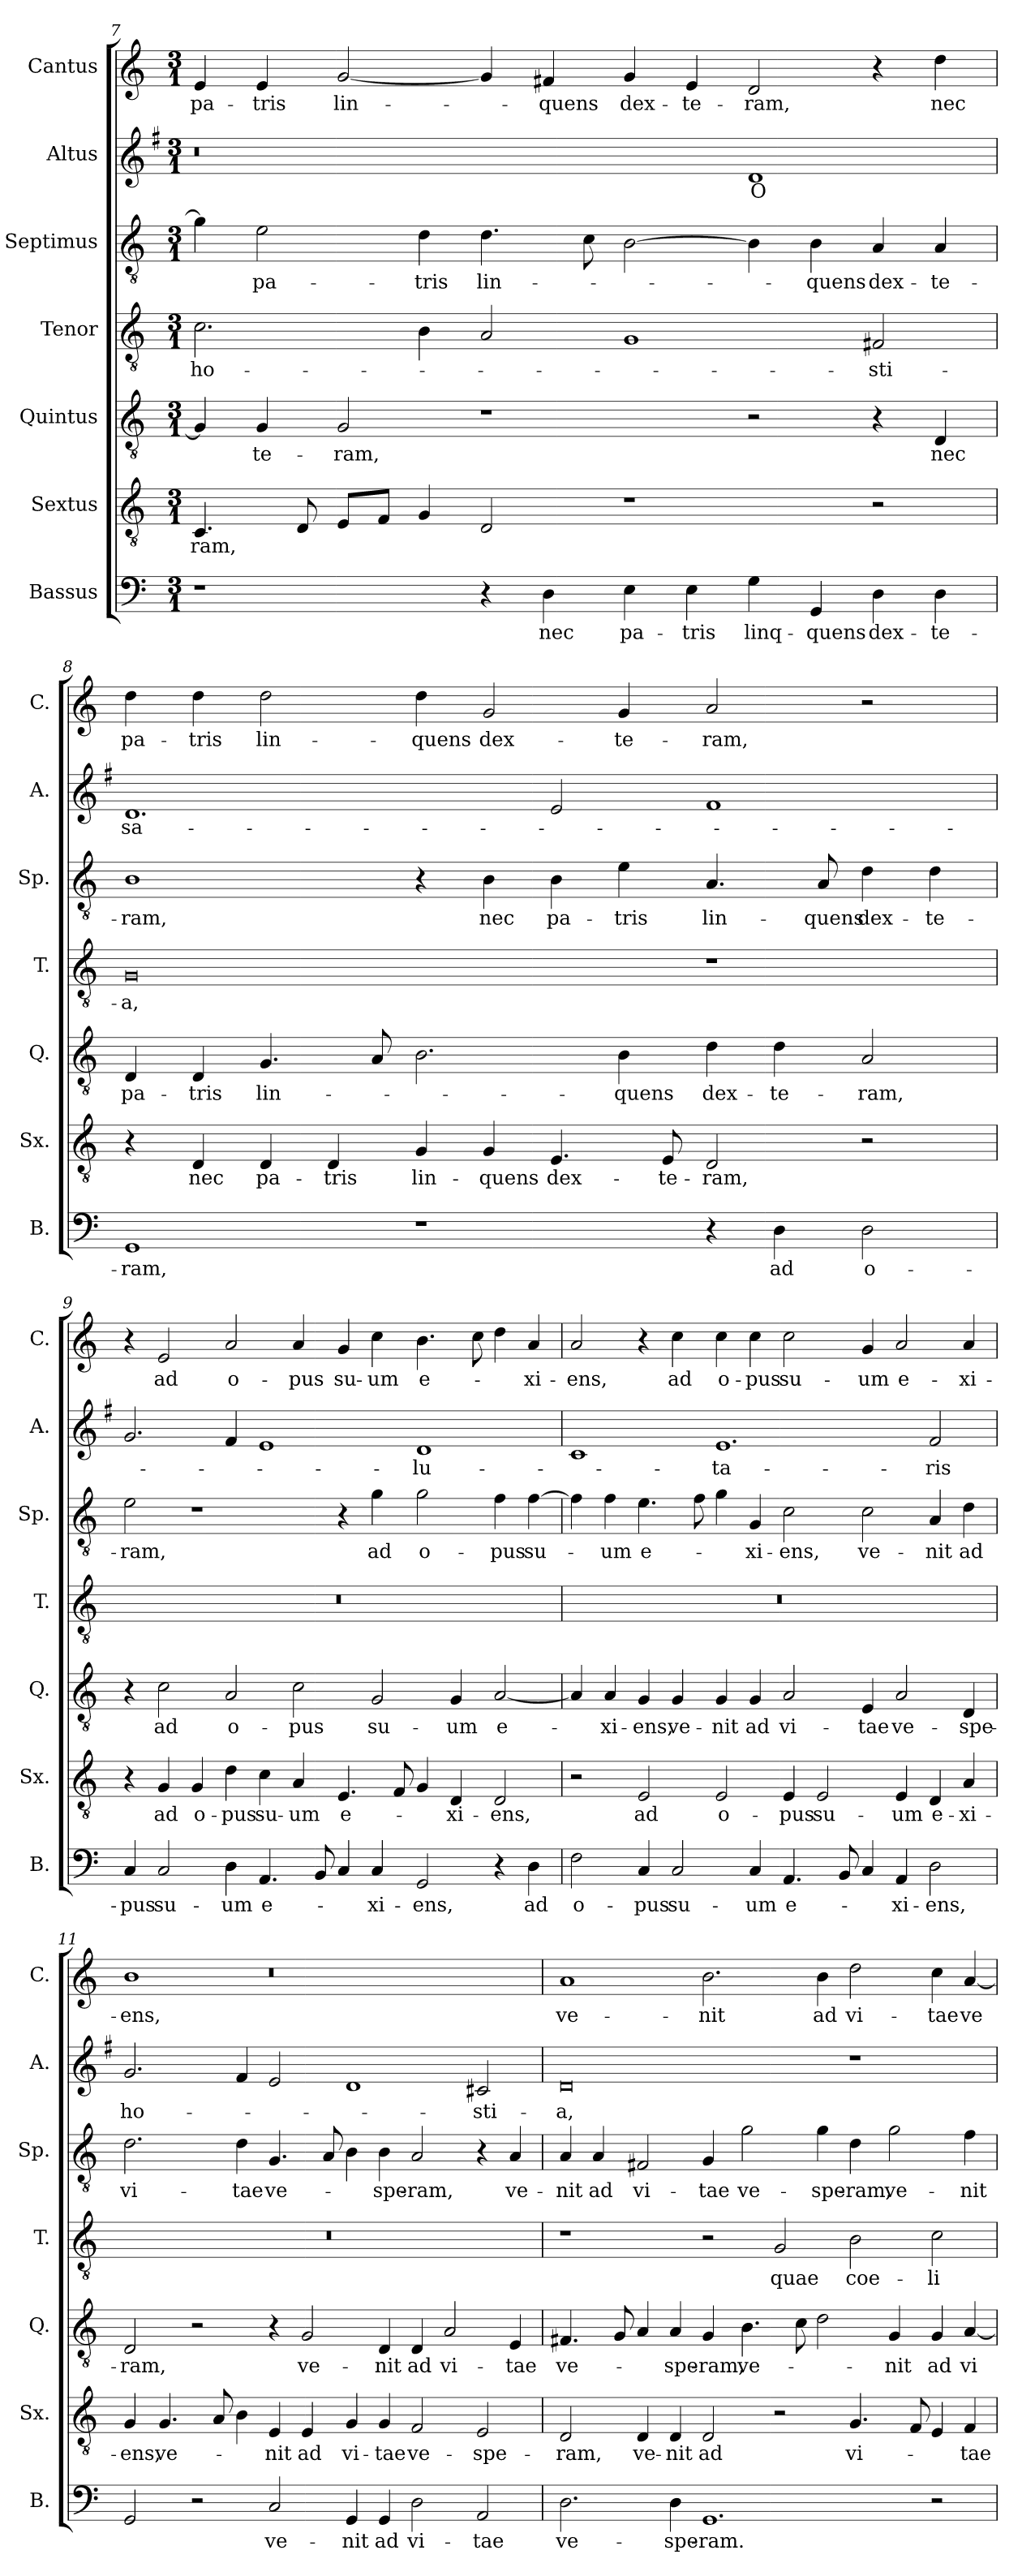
**kern	**text	**kern	**text	**kern	**text	**kern	**text	**kern	**text	**kern	**text	**kern	**text
*part7	*part7	*part6	*part6	*part5	*part5	*part4	*part4	*part3	*part3	*part2	*part2	*part1	*part1
*staff7	*staff7	*staff6	*staff6	*staff5	*staff5	*staff4	*staff4	*staff3	*staff3	*staff2	*staff2	*staff1	*staff1
*I"Bassus	*	*I"Sextus	*	*I"Quintus	*	*I"Tenor	*	*I"Septimus	*	*I"Altus	*	*I"Cantus	*
*I'B.	*	*I'Sx.	*	*I'Q.	*	*I'T.	*	*I'Sp.	*	*I'A.	*	*I'C.	*
*clefF4	*	*clefGv2	*	*clefGv2	*	*clefGv2	*	*clefGv2	*	*clefG2	*	*clefG2	*
*k[]	*	*k[]	*	*k[]	*	*k[]	*	*k[]	*	*k[f#]	*	*k[]	*
*M3/1	*	*M3/1	*	*M3/1	*	*M3/1	*	*M3/1	*	*M3/1	*	*M3/1	*
=7	=7	=7	=7	=7	=7	=7	=7	=7	=7	=7	=7	=7	=7
!	!	!	!LO:LY:b	!	!	!	!LO:LY:b	!	!	!	!	!	!LO:LY:b
1r	.	4.C/	-ram,	4G/]	.	2.c\	ho-	4g\]	.	0r	.	4e/	pa-
!	!	!	!	!	!LO:LY:b	!	!	!	!LO:LY:b	!	!	!	!LO:LY:b
.	.	.	.	4G/	-te-	.	.	2e\	pa-	.	.	4e/	-tris
.	.	8D/	.	.	.	.	.	.	.	.	.	.	.
!	!	!	!	!	!LO:LY:b	!	!	!	!	!	!	!	!LO:LY:b
.	.	8E/L	.	2G/	-ram,	.	.	.	.	.	.	[2g/	lin-
.	.	8F/J	.	.	.	.	.	.	.	.	.	.	.
!	!	!	!	!	!	!	!	!	!LO:LY:b	!	!	!	!
.	.	4G/	.	.	.	4B\	.	4d\	-tris	.	.	.	.
!	!	!	!	!	!	!	!	!	!LO:LY:b	!	!	!	!
4r	.	2D/	.	1r	.	2A/	.	4.d\	lin-	.	.	4g/]	.
!	!LO:LY:b	!	!	!	!	!	!	!	!	!	!	!	!LO:LY:b
4D\	nec	.	.	.	.	.	.	.	.	.	.	4f#X/	-quens
.	.	.	.	.	.	.	.	8c\	.	.	.	.	.
!	!LO:LY:b	!	!	!	!	!	!	!	!	!	!	!	!LO:LY:b
4E\	pa-	1r	.	.	.	1G	.	[2B\	.	.	.	4g/	dex-
!	!LO:LY:b	!	!	!	!	!	!	!	!	!	!	!	!LO:LY:b
4E\	-tris	.	.	.	.	.	.	.	.	.	.	4e/	-te-
!	!LO:LY:b	!	!	!	!	!	!	!	!	!	!LO:LY:b	!	!LO:LY:b
4G\	linq-	.	.	2r	.	.	.	4B\]	.	1d	O	2d/	-ram,
!	!LO:LY:b	!	!	!	!	!	!	!	!LO:LY:b	!	!	!	!
4GG/	-quens	.	.	.	.	.	.	4B\	-quens	.	.	.	.
!	!LO:LY:b	!	!	!	!	!	!LO:LY:b	!	!LO:LY:b	!	!	!	!
4D\	dex-	2r	.	4r	.	2F#X/	-sti-	4A/	dex-	.	.	4r	.
!	!LO:LY:b	!	!	!	!LO:LY:b	!	!	!	!LO:LY:b	!	!	!	!LO:LY:b
4D\	-te-	.	.	4D/	nec	.	.	4A/	-te-	.	.	4dd\	nec
!!LO:LB:g=z
=8	=8	=8	=8	=8	=8	=8	=8	=8	=8	=8	=8	=8	=8
!	!LO:LY:b	!	!	!	!LO:LY:b	!	!LO:LY:b	!	!LO:LY:b	!	!LO:LY:b	!	!LO:LY:b
1GG	-ram,	4r	.	4D/	pa-	0G	-a,	1B	-ram,	1.d	sa-	4dd\	pa-
!	!	!	!LO:LY:b	!	!LO:LY:b	!	!	!	!	!	!	!	!LO:LY:b
.	.	4D/	nec	4D/	-tris	.	.	.	.	.	.	4dd\	-tris
!	!	!	!LO:LY:b	!	!LO:LY:b	!	!	!	!	!	!	!	!LO:LY:b
.	.	4D/	pa-	4.G/	lin-	.	.	.	.	.	.	2dd\	lin-
!	!	!	!LO:LY:b	!	!	!	!	!	!	!	!	!	!
.	.	4D/	-tris	.	.	.	.	.	.	.	.	.	.
.	.	.	.	8A/	.	.	.	.	.	.	.	.	.
!	!	!	!LO:LY:b	!	!	!	!	!	!	!	!	!	!LO:LY:b
1r	.	4G/	lin-	2.B\	.	.	.	4r	.	.	.	4dd\	-quens
!	!	!	!LO:LY:b	!	!	!	!	!	!LO:LY:b	!	!	!	!LO:LY:b
.	.	4G/	-quens	.	.	.	.	4B\	nec	.	.	2g/	dex-
!	!	!	!LO:LY:b	!	!	!	!	!	!LO:LY:b	!	!	!	!
.	.	4.E/	dex-	.	.	.	.	4B\	pa-	2e/	.	.	.
!	!	!	!	!	!LO:LY:b	!	!	!	!LO:LY:b	!	!	!	!LO:LY:b
.	.	.	.	4B\	-quens	.	.	4e\	-tris	.	.	4g/	-te-
!	!	!	!LO:LY:b	!	!	!	!	!	!	!	!	!	!
.	.	8E/	-te-	.	.	.	.	.	.	.	.	.	.
!	!	!	!LO:LY:b	!	!LO:LY:b	!	!	!	!LO:LY:b	!	!	!	!LO:LY:b
4r	.	2D/	-ram,	4d\	dex-	1r	.	4.A/	lin-	1f#	.	2a/	-ram,
!	!LO:LY:b	!	!	!	!LO:LY:b	!	!	!	!	!	!	!	!
4D\	ad	.	.	4d\	-te-	.	.	.	.	.	.	.	.
!	!	!	!	!	!	!	!	!	!LO:LY:b	!	!	!	!
.	.	.	.	.	.	.	.	8A/	-quens	.	.	.	.
!	!LO:LY:b	!	!	!	!LO:LY:b	!	!	!	!LO:LY:b	!	!	!	!
2D\	o-	2r	.	2A/	-ram,	.	.	4d\	dex-	.	.	2r	.
!	!	!	!	!	!	!	!	!	!LO:LY:b	!	!	!	!
.	.	.	.	.	.	.	.	4d\	-te-	.	.	.	.
=9	=9	=9	=9	=9	=9	=9	=9	=9	=9	=9	=9	=9	=9
!	!LO:LY:b	!	!	!	!	!	!	!	!LO:LY:b	!	!	!	!
4C/	-pus	4r	.	4r	.	0.r	.	2e\	-ram,	2.g/	.	4r	.
!	!LO:LY:b	!	!LO:LY:b	!	!LO:LY:b	!	!	!	!	!	!	!	!LO:LY:b
2C/	su-	4G/	ad	2c\	ad	.	.	.	.	.	.	2e/	ad
!	!	!	!LO:LY:b	!	!	!	!	!	!	!	!	!	!
.	.	4G/	o-	.	.	.	.	1r	.	.	.	.	.
!	!LO:LY:b	!	!LO:LY:b	!	!LO:LY:b	!	!	!	!	!	!	!	!LO:LY:b
4D\	-um	4d\	-pus	2A/	o-	.	.	.	.	4f#/	.	2a/	o-
!	!LO:LY:b	!	!LO:LY:b	!	!	!	!	!	!	!	!	!	!
4.AA/	e-	4c\	su-	.	.	.	.	.	.	1e	.	.	.
!	!	!	!LO:LY:b	!	!LO:LY:b	!	!	!	!	!	!	!	!LO:LY:b
.	.	4A/	-um	2c\	-pus	.	.	.	.	.	.	4a/	-pus
8BB/	.	.	.	.	.	.	.	.	.	.	.	.	.
!	!	!	!LO:LY:b	!	!	!	!	!	!	!	!	!	!LO:LY:b
4C/	.	4.E/	e-	.	.	.	.	4r	.	.	.	4g/	su-
!	!LO:LY:b	!	!	!	!LO:LY:b	!	!	!	!LO:LY:b	!	!	!	!LO:LY:b
4C/	-xi-	.	.	2G/	su-	.	.	4g\	ad	.	.	4cc\	-um
.	.	8F/	.	.	.	.	.	.	.	.	.	.	.
!	!LO:LY:b	!	!	!	!	!	!	!	!LO:LY:b	!	!LO:LY:b	!	!LO:LY:b
2GG/	-ens,	4G/	.	.	.	.	.	2g\	o-	1d	-lu-	4.b\	e-
!	!	!	!LO:LY:b	!	!LO:LY:b	!	!	!	!	!	!	!	!
.	.	4D/	-xi-	4G/	-um	.	.	.	.	.	.	.	.
.	.	.	.	.	.	.	.	.	.	.	.	8cc\	.
!	!	!	!LO:LY:b	!	!LO:LY:b	!	!	!	!LO:LY:b	!	!	!	!
4r	.	2D/	-ens,	[2A/	e-	.	.	4f\	-pus	.	.	4dd\	.
!	!LO:LY:b	!	!	!	!	!	!	!	!LO:LY:b	!	!	!	!LO:LY:b
4D\	ad	.	.	.	.	.	.	[4f\	su-	.	.	4a/	-xi-
!!LO:PB:g=z
=10	=10	=10	=10	=10	=10	=10	=10	=10	=10	=10	=10	=10	=10
!	!LO:LY:b	!	!	!	!	!	!	!	!	!	!	!	!LO:LY:b
2F\	o-	2r	.	4A/]	.	0.r	.	4f\]	.	1c	.	2a/	-ens,
!	!	!	!	!	!LO:LY:b	!	!	!	!LO:LY:b	!	!	!	!
.	.	.	.	4A/	-xi-	.	.	4f\	-um	.	.	.	.
!	!LO:LY:b	!	!LO:LY:b	!	!LO:LY:b	!	!	!	!LO:LY:b	!	!	!	!
4C/	-pus	2E/	ad	4G/	-ens,	.	.	4.e\	e-	.	.	4r	.
!	!LO:LY:b	!	!	!	!LO:LY:b	!	!	!	!	!	!	!	!LO:LY:b
2C/	su-	.	.	4G/	ve-	.	.	.	.	.	.	4cc\	ad
.	.	.	.	.	.	.	.	8f\	.	.	.	.	.
!	!	!	!LO:LY:b	!	!LO:LY:b	!	!	!	!	!	!LO:LY:b	!	!LO:LY:b
.	.	2E/	o-	4G/	-nit	.	.	4g\	.	1.e	-ta-	4cc\	o-
!	!LO:LY:b	!	!	!	!LO:LY:b	!	!	!	!LO:LY:b	!	!	!	!LO:LY:b
4C/	-um	.	.	4G/	ad	.	.	4G/	-xi-	.	.	4cc\	-pus
!	!LO:LY:b	!	!LO:LY:b	!	!LO:LY:b	!	!	!	!LO:LY:b	!	!	!	!LO:LY:b
4.AA/	e-	4E/	-pus	2A/	vi-	.	.	2c\	-ens,	.	.	2cc\	su-
!	!	!	!LO:LY:b	!	!	!	!	!	!	!	!	!	!
.	.	2E/	su-	.	.	.	.	.	.	.	.	.	.
8BB/	.	.	.	.	.	.	.	.	.	.	.	.	.
!	!	!	!	!	!LO:LY:b	!	!	!	!LO:LY:b	!	!	!	!LO:LY:b
4C/	.	.	.	4E/	-tae	.	.	2c\	ve-	.	.	4g/	-um
!	!LO:LY:b	!	!LO:LY:b	!	!LO:LY:b	!	!	!	!	!	!	!	!LO:LY:b
4AA/	-xi-	4E/	-um	2A/	ve-	.	.	.	.	.	.	2a/	e-
!	!LO:LY:b	!	!LO:LY:b	!	!	!	!	!	!LO:LY:b	!	!LO:LY:b	!	!
2D\	-ens,	4D/	e-	.	.	.	.	4A/	-nit	2f#/	-ris	.	.
!	!	!	!LO:LY:b	!	!LO:LY:b	!	!	!	!LO:LY:b	!	!	!	!LO:LY:b
.	.	4A/	-xi-	4D/	-spe-	.	.	4d\	ad	.	.	4a/	-xi-
=11	=11	=11	=11	=11	=11	=11	=11	=11	=11	=11	=11	=11	=11
!	!	!	!LO:LY:b	!	!LO:LY:b	!	!	!	!LO:LY:b	!	!LO:LY:b	!	!LO:LY:b
2GG/	.	4G/	-ens,	2D/	-ram,	0.r	.	2.d\	vi-	2.g/	ho-	1b	-ens,
!	!	!	!LO:LY:b	!	!	!	!	!	!	!	!	!	!
.	.	4.G/	ve-	.	.	.	.	.	.	.	.	.	.
2r	.	.	.	2r	.	.	.	.	.	.	.	.	.
.	.	8A/	.	.	.	.	.	.	.	.	.	.	.
!	!	!	!	!	!	!	!	!	!LO:LY:b	!	!	!	!
.	.	4B\	.	.	.	.	.	4d\	-tae	4f#/	.	.	.
!	!LO:LY:b	!	!LO:LY:b	!	!	!	!	!	!LO:LY:b	!	!	!	!
2C/	ve-	4E/	-nit	4r	.	.	.	4.G/	ve-	2e/	.	0r	.
!	!	!	!LO:LY:b	!	!LO:LY:b	!	!	!	!	!	!	!	!
.	.	4E/	ad	2G/	ve-	.	.	.	.	.	.	.	.
.	.	.	.	.	.	.	.	8A/	.	.	.	.	.
!	!LO:LY:b	!	!LO:LY:b	!	!	!	!	!	!	!	!	!	!
4GG/	-nit	4G/	vi-	.	.	.	.	4B\	.	1d	.	.	.
!	!LO:LY:b	!	!LO:LY:b	!	!LO:LY:b	!	!	!	!LO:LY:b	!	!	!	!
4GG/	ad	4G/	-tae	4D/	-nit	.	.	4B\	-spe-	.	.	.	.
!	!LO:LY:b	!	!LO:LY:b	!	!LO:LY:b	!	!	!	!LO:LY:b	!	!	!	!
2D\	vi-	2F/	ve-	4D/	ad	.	.	2A/	-ram,	.	.	.	.
!	!	!	!	!	!LO:LY:b	!	!	!	!	!	!	!	!
.	.	.	.	2A/	vi-	.	.	.	.	.	.	.	.
!	!LO:LY:b	!	!LO:LY:b	!	!	!	!	!	!	!	!LO:LY:b	!	!
2AA/	-tae	2E/	-spe-	.	.	.	.	4r	.	2c#X/	-sti-	.	.
!	!	!	!	!	!LO:LY:b	!	!	!	!LO:LY:b	!	!	!	!
.	.	.	.	4E/	-tae	.	.	4A/	ve-	.	.	.	.
!!LO:LB:g=z
=12	=12	=12	=12	=12	=12	=12	=12	=12	=12	=12	=12	=12	=12
!	!LO:LY:b	!	!LO:LY:b	!	!LO:LY:b	!	!	!	!LO:LY:b	!	!LO:LY:b	!	!LO:LY:b
2.D\	ve-	2D/	-ram,	4.F#X/	ve-	1r	.	4A/	-nit	0d	-a,	1a	ve-
!	!	!	!	!	!	!	!	!	!LO:LY:b	!	!	!	!
.	.	.	.	.	.	.	.	4A/	ad	.	.	.	.
.	.	.	.	8G/	.	.	.	.	.	.	.	.	.
!	!	!	!LO:LY:b	!	!	!	!	!	!LO:LY:b	!	!	!	!
.	.	4D/	ve-	4A/	.	.	.	2F#X/	vi-	.	.	.	.
!	!LO:LY:b	!	!LO:LY:b	!	!LO:LY:b	!	!	!	!	!	!	!	!
4D\	-spe-	4D/	-nit	4A/	-spe-	.	.	.	.	.	.	.	.
!	!LO:LY:b	!	!LO:LY:b	!	!LO:LY:b	!	!	!	!LO:LY:b	!	!	!	!LO:LY:b
1.GG	-ram.	2D/	ad	4G/	-ram,	2r	.	4G/	-tae	.	.	2.b\	-nit
!	!	!	!	!	!LO:LY:b	!	!	!	!LO:LY:b	!	!	!	!
.	.	.	.	4.B\	ve-	.	.	2g\	ve-	.	.	.	.
!	!	!	!	!	!	!	!LO:LY:b	!	!	!	!	!	!
.	.	2r	.	.	.	2G/	quae	.	.	.	.	.	.
.	.	.	.	8c\	.	.	.	.	.	.	.	.	.
!	!	!	!	!	!	!	!	!	!LO:LY:b	!	!	!	!LO:LY:b
.	.	.	.	2d\	.	.	.	4g\	-spe-	.	.	4b\	ad
!	!	!	!LO:LY:b	!	!	!	!LO:LY:b	!	!LO:LY:b	!	!	!	!LO:LY:b
.	.	4.G/	vi-	.	.	2B\	coe-	4d\	-ram,	1r	.	2dd\	vi-
!	!	!	!	!	!LO:LY:b	!	!	!	!LO:LY:b	!	!	!	!
.	.	.	.	4G/	-nit	.	.	2g\	ve-	.	.	.	.
.	.	8F/	.	.	.	.	.	.	.	.	.	.	.
!	!	!	!	!	!LO:LY:b	!	!LO:LY:b	!	!	!	!	!	!LO:LY:b
2r	.	4E/	.	4G/	ad	2c\	-li	.	.	.	.	4cc\	-tae
!	!	!	!LO:LY:b	!	!LO:LY:b	!	!	!	!LO:LY:b	!	!	!	!LO:LY:b
.	.	4F/	-tae	[4A/	vi-	.	.	4f\	-nit	.	.	[4a/	ve-
=	=	=	=	=	=	=	=	=	=	=	=	=	=
*-	*-	*-	*-	*-	*-	*-	*-	*-	*-	*-	*-	*-	*-
